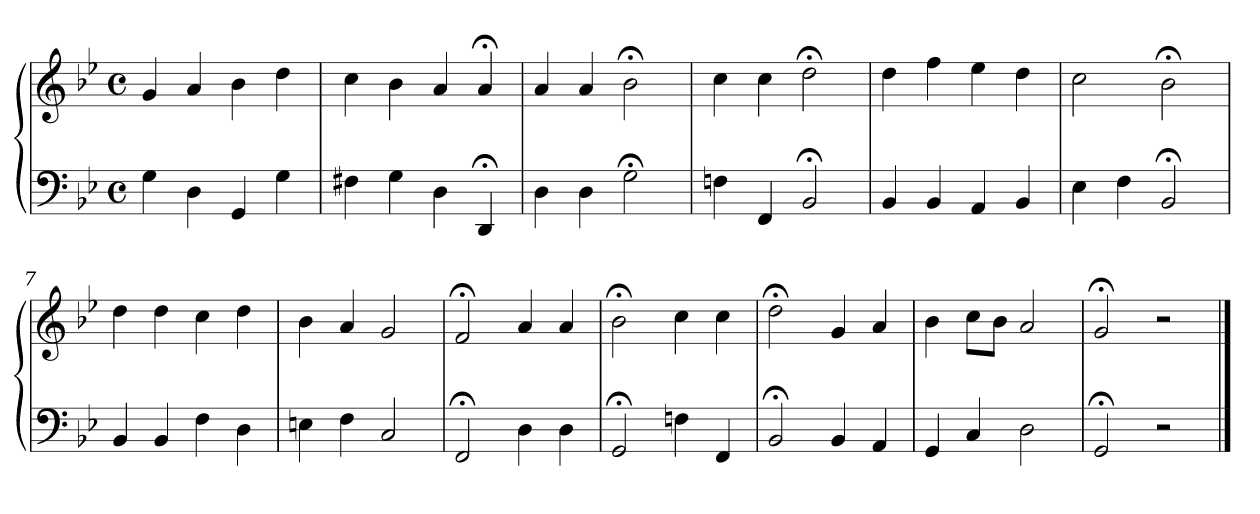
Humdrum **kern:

**kern	**kern
*part1	*part1
*staff2	*staff1
*clefF4	*clefG2
*k[b-e-]	*k[b-e-]
*M4/4	*M4/4
*met(c)	*met(c)
=1	=1
4G	4g
4D	4a
4GG	4b-
4G	4dd
=2	=2
4F#X	4cc
4G	4b-
4D	4a
4DD;<	4a;<
=3	=3
4D	4a
4D	4a
2G;<	2b-;<
=4	=4
4Fn	4cc
4FF	4cc
2BB-;<	2dd;<
=5	=5
4BB-	4dd
4BB-	4ff
4AA	4ee-
4BB-	4dd
=6	=6
4E-	2cc
4F	.
2BB-;<	2b-;<
=7	=7
4BB-	4dd
4BB-	4dd
4F	4cc
4D	4dd
=8	=8
4En	4b-
4F	4a
2C	2g
!!LO:LB:g=z
=9	=9
2FF;<	2f;<
4D	4a
4D	4a
=10	=10
2GG;<	2b-;<
4Fn	4cc
4FF	4cc
=11	=11
2BB-;<	2dd;<
4BB-	4g
4AA	4a
=12	=12
4GG	4b-
4C	8ccL
.	8b-J
2D	2a
=13	=13
2GG;<	2g;<
2r	2r
==	==
*-	*-
